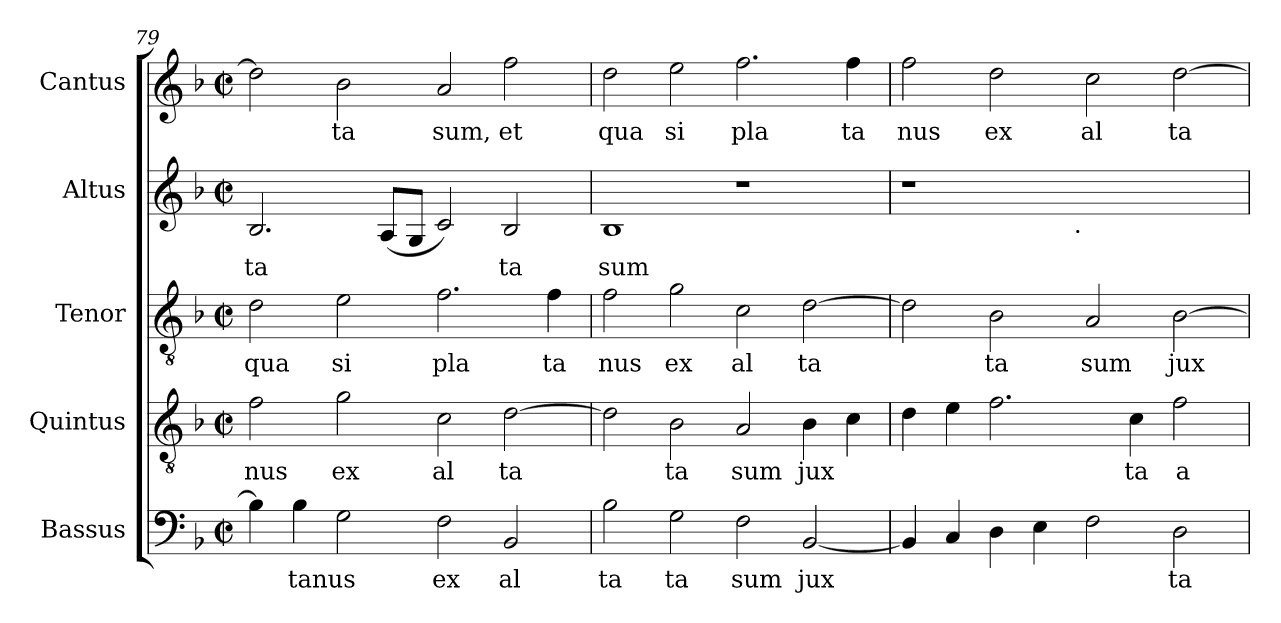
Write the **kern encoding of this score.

**kern	**text	**kern	**text	**kern	**text	**kern	**text	**kern	**text
*part5	*part5	*part4	*part4	*part3	*part3	*part2	*part2	*part1	*part1
*staff5	*staff5	*staff4	*staff4	*staff3	*staff3	*staff2	*staff2	*staff1	*staff1
*I"Bassus	*	*I"Quintus	*	*I"Tenor	*	*I"Altus	*	*I"Cantus	*
*clefF4	*	*clefGv2	*	*clefGv2	*	*clefG2	*	*clefG2	*
*k[b-]	*	*k[b-]	*	*k[b-]	*	*k[b-]	*	*k[b-]	*
*F:	*	*F:	*	*F:	*	*F:	*	*F:	*
*M2/2	*	*M2/2	*	*M2/2	*	*M2/2	*	*M2/2	*
*met(c|)	*	*met(c|)	*	*met(c|)	*	*met(c|)	*	*met(c|)	*
=79	=79	=79	=79	=79	=79	=79	=79	=79	=79
!	!LO:LY:b	!	!LO:LY:b	!	!LO:LY:b	!	!LO:LY:b:cj	!	!LO:LY:b:cj
4B-\]	.	2f\	nus	2d\	qua	2.B-/	ta	2dd\]	.
!	!LO:LY:b	!	!	!	!	!	!	!	!
4B-\	tanus	.	.	.	.	.	.	.	.
!	!LO:LY:b	!	!LO:LY:b	!	!LO:LY:b	!	!	!	!LO:LY:b:cj
2G\	.	2g\	ex	2e\	si	.	.	2b-\	ta
!	!	!	!	!	!	!	!LO:LY:b:cj	!	!
.	.	.	.	.	.	(>8A/L	.	.	.
!	!	!	!	!	!	!	!LO:LY:b:cj	!	!
.	.	.	.	.	.	8G/J	.	.	.
!	!LO:LY:b	!	!LO:LY:b	!	!LO:LY:b	!	!LO:LY:b:cj	!	!LO:LY:b:cj
2F\	ex	2c\	al	2.f\	pla	2c/)	.	2a/	sum,
!	!LO:LY:b	!	!LO:LY:b	!	!	!	!LO:LY:b:cj	!	!LO:LY:b:cj
2BB-/	al	[>2d\	ta	.	.	2B-/	ta	2ff\	et
!	!	!	!	!	!LO:LY:b	!	!	!	!
.	.	.	.	4f\	ta	.	.	.	.
=80	=80	=80	=80	=80	=80	=80	=80	=80	=80
!	!LO:LY:b	!	!LO:LY:b	!	!LO:LY:b	!	!LO:LY:b:cj	!	!LO:LY:b:cj
2B-\	ta	2d\]	.	2f\	nus	1B-	sum	2dd\	qua
!	!LO:LY:b	!	!LO:LY:b	!	!LO:LY:b	!	!	!	!LO:LY:b:cj
2G\	ta	2B-\	ta	2g\	ex	.	.	2ee\	si
!	!LO:LY:b	!	!LO:LY:b	!	!LO:LY:b	!	!	!	!LO:LY:b:cj
2F\	sum	2A/	sum	2c\	al	1r	.	2.ff\	pla
!	!LO:LY:b	!	!LO:LY:b	!	!LO:LY:b	!	!	!	!
[<2BB-/	jux	4B-\	jux	[>2d\	ta	.	.	.	.
!	!	!	!LO:LY:b	!	!	!	!	!	!LO:LY:b:cj
.	.	4c\	.	.	.	.	.	4ff\	ta
=81	=81	=81	=81	=81	=81	=81	=81	=81	=81
!	!LO:LY:b	!	!LO:LY:b	!	!LO:LY:b	!	!	!	!LO:LY:b:cj
*	*	*	*	*	*	*^	*	*	*
4BB-/]	.	4d\	.	2d\]	.	1r	2ryy	.	2ff\	nus
!	!LO:LY:b	!	!LO:LY:b	!	!	!	!	!	!	!
4C/	.	4e\	.	.	.	.	.	.	.	.
!	!LO:LY:b	!	!LO:LY:b	!	!LO:LY:b	!	!	!	!	!LO:LY:b:cj
4D\	.	2.f\	.	2B-\	ta	.	4...ryy	.	2dd\	ex
!	!LO:LY:b	!	!	!	!	!	!	!	!	!
4E\	.	.	.	.	.	.	.	.	.	.
!	!	!	!	!	!	!	!LO:TX:b:t=.	!	!	!
.	.	.	.	.	.	.	1ryy	.	.	.
!	!LO:LY:b	!	!	!	!LO:LY:b	!	!	!	!	!LO:LY:b:cj
2F\	.	.	.	2A/	sum	1ryy	.	.	2cc\	al
!	!	!	!LO:LY:b	!	!	!	!	!	!	!
.	.	4c\	ta	.	.	.	.	.	.	.
!	!LO:LY:b	!	!LO:LY:b	!	!LO:LY:b	!	!	!	!	!LO:LY:b:cj
2D\	ta	2f\	a	[>2B-\	jux	.	.	.	[>2dd\	ta
.	.	.	.	.	.	.	32ryy	.	.	.
*	*	*	*	*	*	*v	*v	*	*	*
=	=	=	=	=	=	=	=	=	=
*-	*-	*-	*-	*-	*-	*-	*-	*-	*-
